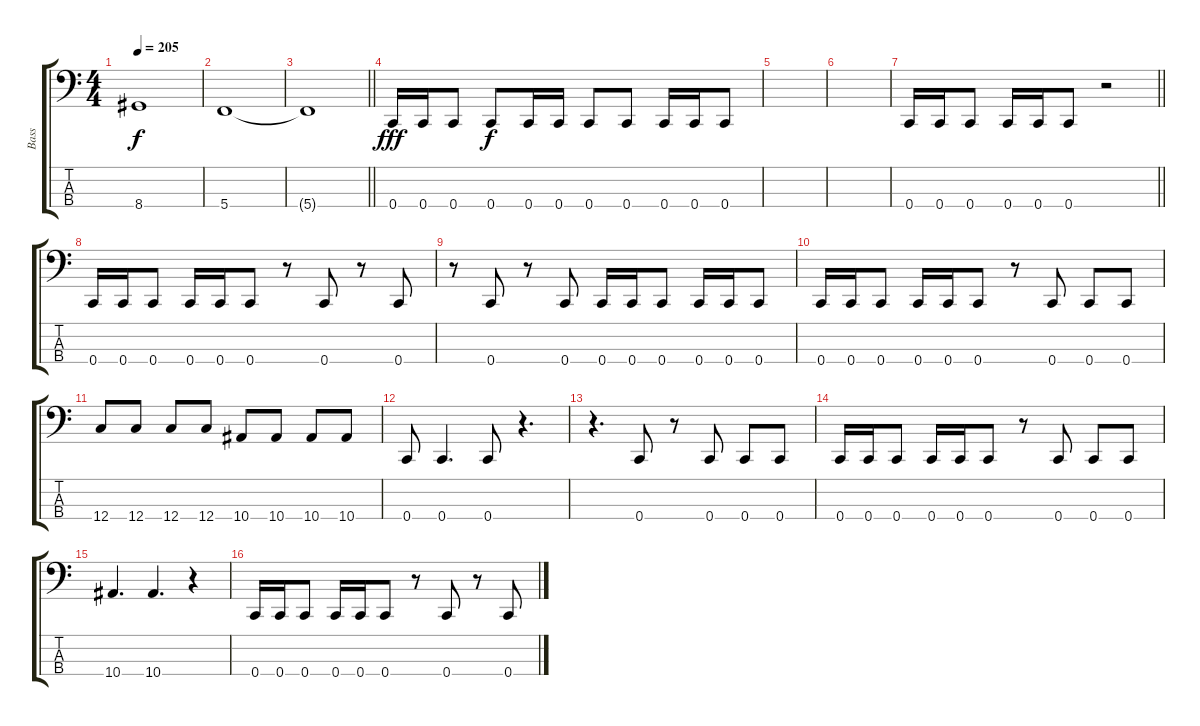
\track ("Bass" "Bass") {instrument electricbasspick}
\staff {score tabs}
\tuning (F2 C2 G1 C1) {hide}
\ts (4 4)
\tempo 205
\clef f4
\ks c
8.4{t}.1{dy f} |
5.4.1 |
\barLineRight lightlight
5.4{t}.1 |
0.4.16{dy fff volume 16} 0.4.16 0.4.8 0.4.8{dy f volume 13} 0.4.16 0.4.16 0.4.8 0.4.8 0.4.16 0.4.16 0.4.8 |
|
|
\barLineRight lightlight
0.4.16 0.4.16 0.4.8 0.4.16 0.4.16 0.4.8 r.2 |
0.4.16 0.4.16 0.4.8 0.4.16 0.4.16 0.4.8 r.8 0.4.8 r.8 0.4.8 |
r.8 0.4.8 r.8 0.4.8 0.4.16 0.4.16 0.4.8 0.4.16 0.4.16 0.4.8 |
0.4.16 0.4.16 0.4.8 0.4.16 0.4.16 0.4.8 r.8 0.4.8 0.4.8 0.4.8 |
12.4.8 12.4.8 12.4.8 12.4.8 10.4.8 10.4.8 10.4.8 10.4.8 |
0.4.8 0.4.4{d} 0.4.8 r.4{d} |
r.4{d} 0.4.8 r.8 0.4.8 0.4.8 0.4.8 |
0.4.16 0.4.16 0.4.8 0.4.16 0.4.16 0.4.8 r.8 0.4.8 0.4.8 0.4.8 |
10.4.4{d} 10.4.4{d} r.4 |
0.4.16 0.4.16 0.4.8 0.4.16 0.4.16 0.4.8 r.8 0.4.8 r.8 0.4.8
